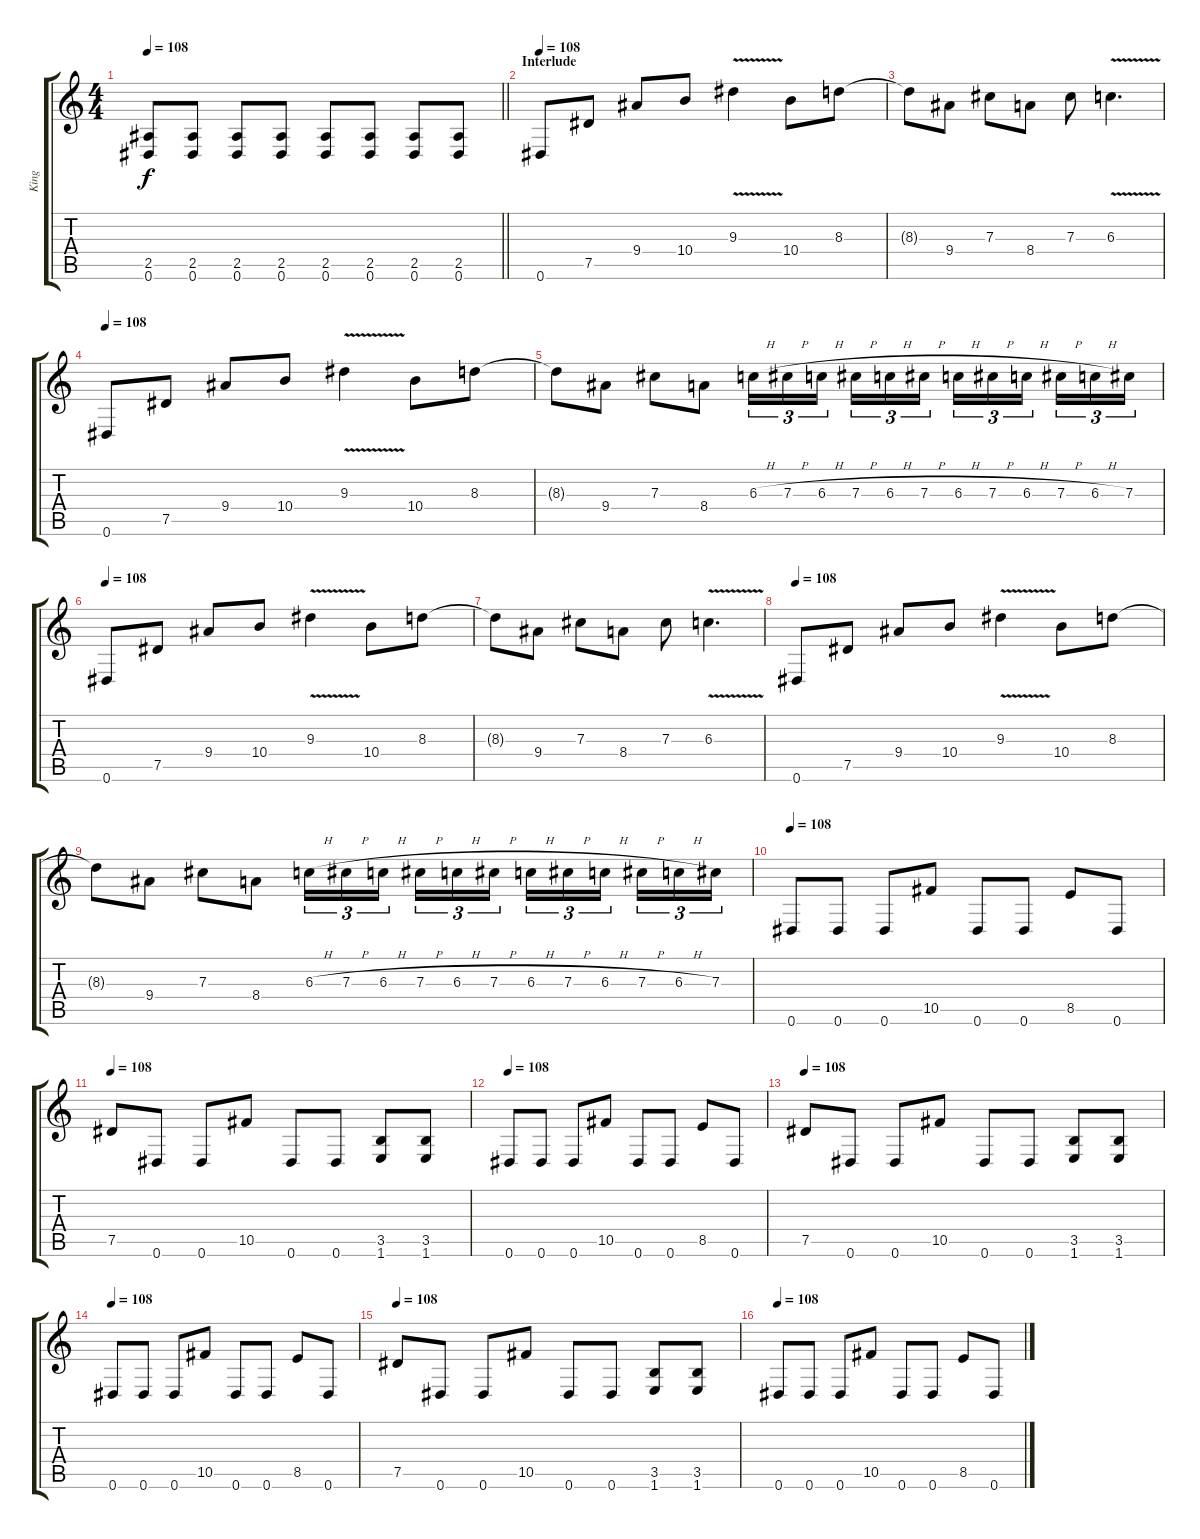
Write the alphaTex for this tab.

\track ("King" "King") {instrument distortionguitar}
\staff {score tabs}
\tuning (Eb4 Bb3 Gb3 Db3 Ab2 Eb2) {hide}
\ts (4 4)
\tempo 108
\clef g2
\barLineRight lightlight
\ks c
(2.5 0.6).8{dy f} (2.5 0.6).8 (2.5 0.6).8 (2.5 0.6).8 (2.5 0.6).8 (2.5 0.6).8 (2.5 0.6).8 (2.5 0.6).8 |
\section ("" "Interlude")
\tempo 108
0.6.8 7.5.8 9.4.8 10.4.8 9.3{v}.4 10.4.8 8.3.8 |
8.3{t}.8 9.4.8 7.3.8 8.4.8 7.3.8 6.3{v}.4{d} |
\tempo 108
0.6.8 7.5.8 9.4.8 10.4.8 9.3{v}.4 10.4.8 8.3.8 |
8.3{t}.8 9.4.8 7.3.8 8.4.8 6.3{h}.16{tu (3 2)} 7.3{h}.16{tu (3 2)} 6.3{h}.16{tu (3 2)} 7.3{h}.16{tu (3 2)} 6.3{h}.16{tu (3 2)} 7.3{h}.16{tu (3 2)} 6.3{h}.16{tu (3 2)} 7.3{h}.16{tu (3 2)} 6.3{h}.16{tu (3 2)} 7.3{h}.16{tu (3 2)} 6.3{h}.16{tu (3 2)} 7.3.16{tu (3 2)} |
\tempo 108
0.6.8 7.5.8 9.4.8 10.4.8 9.3{v}.4 10.4.8 8.3.8 |
8.3{t}.8 9.4.8 7.3.8 8.4.8 7.3.8 6.3{v}.4{d} |
\tempo 108
0.6.8 7.5.8 9.4.8 10.4.8 9.3{v}.4 10.4.8 8.3.8 |
8.3{t}.8 9.4.8 7.3.8 8.4.8 6.3{h}.16{tu (3 2)} 7.3{h}.16{tu (3 2)} 6.3{h}.16{tu (3 2)} 7.3{h}.16{tu (3 2)} 6.3{h}.16{tu (3 2)} 7.3{h}.16{tu (3 2)} 6.3{h}.16{tu (3 2)} 7.3{h}.16{tu (3 2)} 6.3{h}.16{tu (3 2)} 7.3{h}.16{tu (3 2)} 6.3{h}.16{tu (3 2)} 7.3.16{tu (3 2)} |
\tempo 108
0.6.8 0.6.8 0.6.8 10.5.8 0.6.8 0.6.8 8.5.8 0.6.8 |
\tempo 108
7.5.8 0.6.8 0.6.8 10.5.8 0.6.8 0.6.8 (3.5 1.6).8 (3.5 1.6).8 |
\tempo 108
0.6.8 0.6.8 0.6.8 10.5.8 0.6.8 0.6.8 8.5.8 0.6.8 |
\tempo 108
7.5.8 0.6.8 0.6.8 10.5.8 0.6.8 0.6.8 (3.5 1.6).8 (3.5 1.6).8 |
\tempo 108
0.6.8 0.6.8 0.6.8 10.5.8 0.6.8 0.6.8 8.5.8 0.6.8 |
\tempo 108
7.5.8 0.6.8 0.6.8 10.5.8 0.6.8 0.6.8 (3.5 1.6).8 (3.5 1.6).8 |
\tempo 108
0.6.8 0.6.8 0.6.8 10.5.8 0.6.8 0.6.8 8.5.8 0.6.8
